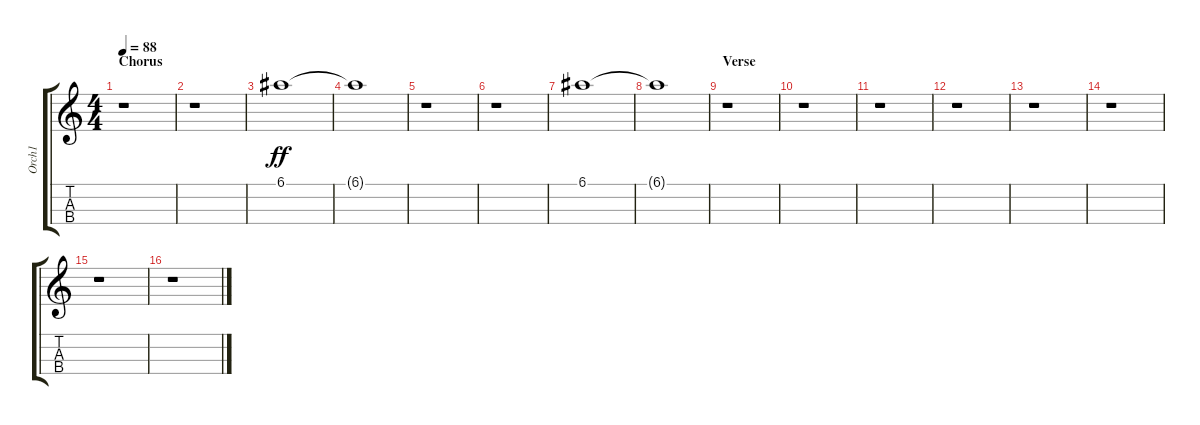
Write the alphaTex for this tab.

\track ("Orch1" "Orch1") {solo instrument stringensemble1}
\staff {score tabs}
\tuning (E5 A4 D4 G3) {hide}
\ts (4 4)
\section ("" "Chorus")
\tempo 88
\clef g2
\ks aminor
r.1{dy ff} |
r.1 |
6.1.1 |
6.1{t}.1 |
r.1 |
r.1 |
6.1.1 |
6.1{t}.1 |
\section ("" "Verse")
r.1 |
r.1 |
r.1 |
r.1 |
r.1 |
r.1 |
r.1 |
r.1
